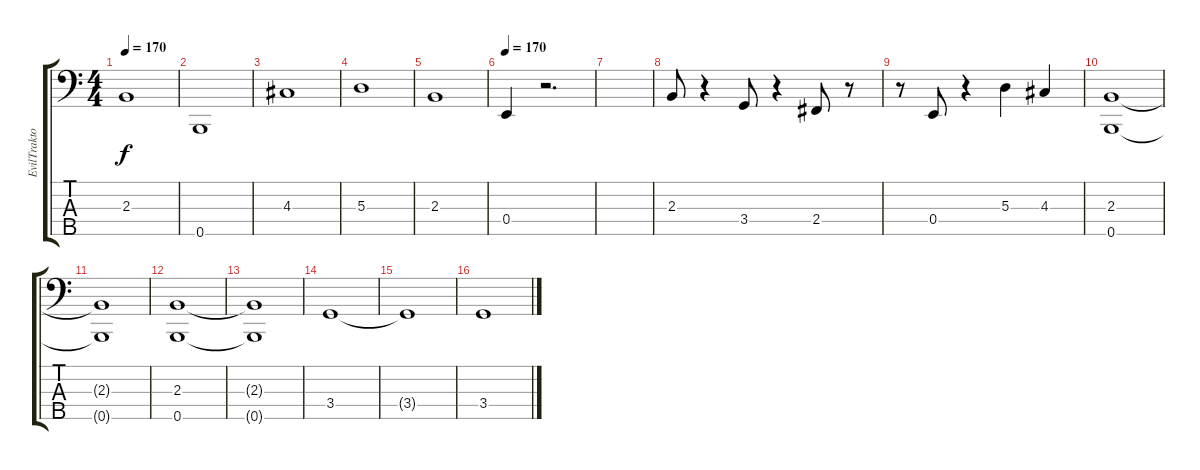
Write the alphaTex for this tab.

\track ("EvilTraktor" "EvilTrakto") {instrument electricbassfinger}
\staff {score tabs}
\tuning (G2 D2 A1 E1 B0) {hide}
\ts (4 4)
\tempo 170
\clef f4
\ks c
2.3.1{dy f} |
0.5.1 |
4.3.1 |
5.3.1 |
2.3.1 |
\tempo 170
0.4.4 r.2{d} |
|
2.3.8 r.4 3.4.8 r.4 2.4.8 r.8 |
r.8 0.4.8 r.4 5.3.4 4.3.4 |
(2.3 0.5).1 |
(2.3{t} 0.5{t}).1 |
(2.3 0.5).1 |
(2.3{t} 0.5{t}).1 |
3.4.1 |
3.4{t}.1 |
3.4.1
